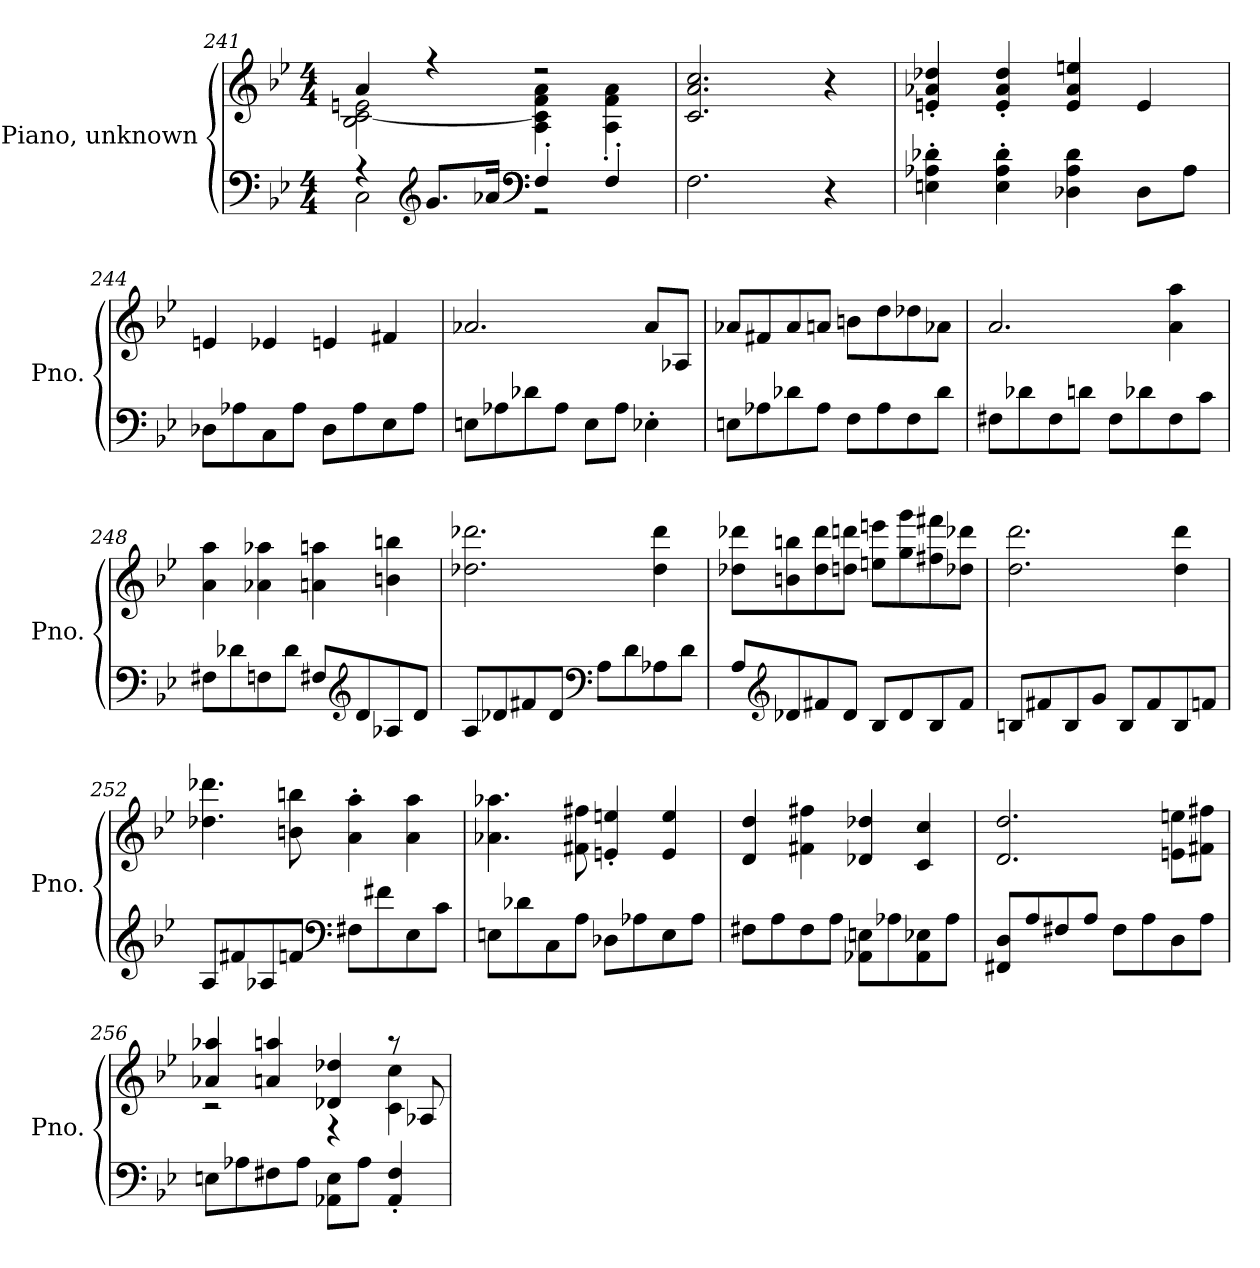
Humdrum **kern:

**kern	**kern
*part1	*part1
*staff2	*staff1
*I"Piano, unknown	*
*I'Pno.	*
*clefF4	*clefG2
*k[b-e-]	*k[b-e-]
*M4/4	*M4/4
=241	=241
*^	*^
4r	2C\	4a/	2B-\ [2c\ 2en\
*clefG2	*	*	*
8.g/L	.	4r	.
16a-X/Jk	.	.	.
*clefF4	*	*	*
4F'/	2r	2r	4A\ 4c\] 4f\ 4a\
4F'/	.	.	4A\' 4f\' 4a\'
*v	*v	*	*
*	*v	*v
=242	=242
2.F\	2.c/ 2.a/ 2.cc/
4r	4r
=243	=243
4En\' 4A-X\' 4d-X\'	4en/' 4a-X/' 4dd-X/'
4E\' 4A-\' 4d-\'	4e/' 4a-/' 4dd-/'
4D-X\ 4A-\ 4d-\	4e/ 4a-/ 4een/
8D-\L	4e/
8A-\J	.
!!LO:LB:g=z
=244	=244
8D-X\L	4en/
8A-X\	.
8C\	4e-X/
8A-\J	.
8D-\L	4en/
8A-\	.
8E-\	4f#X/
8A-\J	.
=245	=245
8En\L	2.a-X/
8A-X\	.
8d-X\	.
8A-\J	.
8E\L	.
8A-\J	.
4E-X'\	8a-/L
.	8A-X/J
=246	=246
8En\L	8a-X/L
8A-X\	8f#X/
8d-X\	8a-/
8A-\J	8an/J
8F\L	8bn\L
8A-\	8dd\
8F\	8dd-X\
8d-\J	8a-X\J
=247	=247
8F#X\L	2.a/
8d-X\	.
8F#\	.
8dn\J	.
8F#\L	.
8d-X\	.
8F#\	4a\ 4aa\
8c\J	.
!!LO:PB:g=z
=248	=248
8F#X\L	4a\ 4aa\
8d-X\	.
8Fn\	4a-X\ 4aa-X\
8d-\J	.
8F#X/L	4an\ 4aan\
*clefG2	*
8d-/	.
8A-X/	4bn\ 4bbn\
8d-/J	.
=249	=249
8A/L	2.dd-X\ 2.ddd-X\
8d-X/	.
8f#X/	.
8d-/J	.
*clefF4	*
8A\L	.
8d-\	.
8A-X\	4dd-\ 4ddd-\
8d-\J	.
=250	=250
8A/L	8dd-X\ 8ddd-X\L
*clefG2	*
8d-X/	8bn\ 8bbn\
8f#X/	8dd-\ 8ddd-\
8d-/J	8ddn\ 8dddn\J
8B-/L	8een\ 8eeen\L
8d-/	8gg\ 8ggg\
8B-/	8ff#X\ 8fff#X\
8f#/J	8dd-X\ 8ddd-X\J
!!LO:LB:g=z
=251	=251
8Bn/L	2.dd\ 2.ddd\
8f#X/	.
8B/	.
8g/J	.
8B/L	.
8f#/	.
8B/	4dd\ 4ddd\
8fn/J	.
=252	=252
8A/L	4.dd-X\ 4.ddd-X\
8f#X/	.
8A-X/	.
8fn/J	8bn\ 8bbn\
*clefF4	*
8F#X\L	4a\' 4aa\'
8f#X\	.
8E-\	4a\ 4aa\
8c\J	.
=253	=253
8En\L	4.a-X\ 4.aa-X\
8d-X\	.
8C\	.
8A\J	8f#X\ 8ff#X\
8D-X\L	4en/' 4een/'
8A-X\	.
8E\	4e/ 4ee/
8A-\J	.
!!LO:LB:g=z
=254	=254
8F#X\L	4d/ 4dd/
8A\	.
8F#\	4f#X\ 4ff#X\
8A\J	.
8AA-X\ 8En\L	4d-X/ 4dd-X/
8A-X\	.
8AA-\ 8E-X\	4c/ 4cc/
8A-\J	.
=255	=255
8FF#X/ 8D/L	2.d/ 2.dd/
8A/	.
8F#X/	.
8A/J	.
8F#\L	.
8A\	.
8D\	8en\ 8een\L
8A\J	8f#X\ 8ff#X\J
=256	=256
*	*^
8En\L	4a-X/ 4aa-X/	2r
8A-X\	.	.
8F#X\	4an/ 4aan/	.
8A-\J	.	.
8AA-X\ 8E\L	4d-X/ 4dd-X/	4r
8A-\J	.	.
4AA-/' 4F#/'	8r	4c\ 4cc\
.	8A-X/	.
*	*v	*v
=	=
*-	*-
